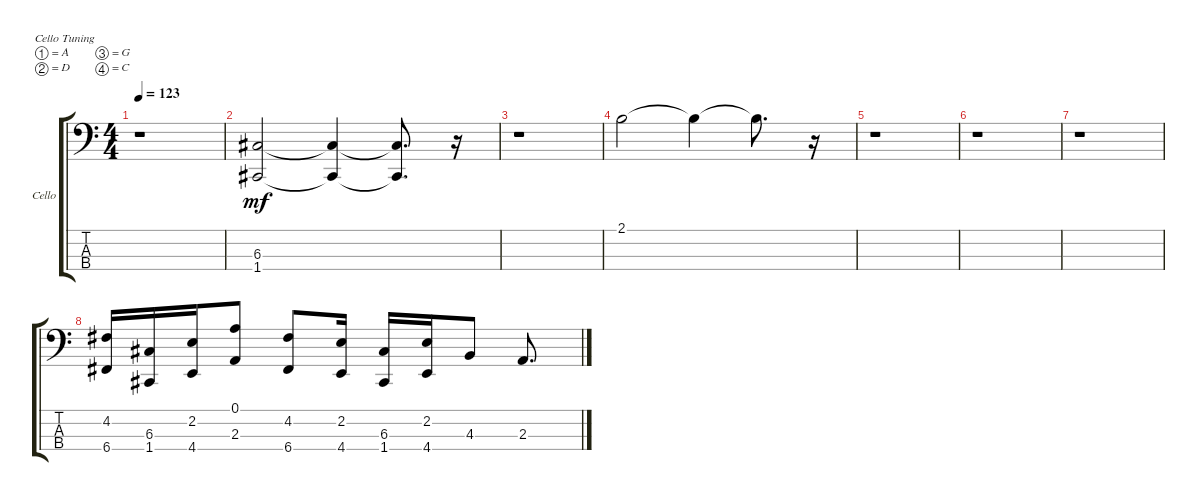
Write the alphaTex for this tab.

\bracketExtendMode groupsimilarinstruments
\firstSystemTrackNameOrientation horizontal
\otherSystemsTrackNameOrientation horizontal
\track ("String 2" "Cello") {instrument cello}
\staff {score tabs}
\tuning (A3 D3 G2 C2)
\ts (4 4)
\tempo 123
\clef f4
\ks c
r.1{dy mf} |
(6.3 1.4).2 (6.3{t} 1.4{t}).4 (6.3{t} 1.4{t}).8{d} r.16 |
r.1 |
2.1.2 2.1{t}.4 2.1{t}.8{d} r.16 |
r.1 |
r.1 |
r.1 |
(4.2 6.4).16 (6.3 1.4).16 (4.4 2.2).16 (2.3 0.1).8 (4.2 6.4).8 (2.2 4.4).16 (1.4 6.3).16 (4.4 2.2).16 4.3.8 2.3.8{d}
